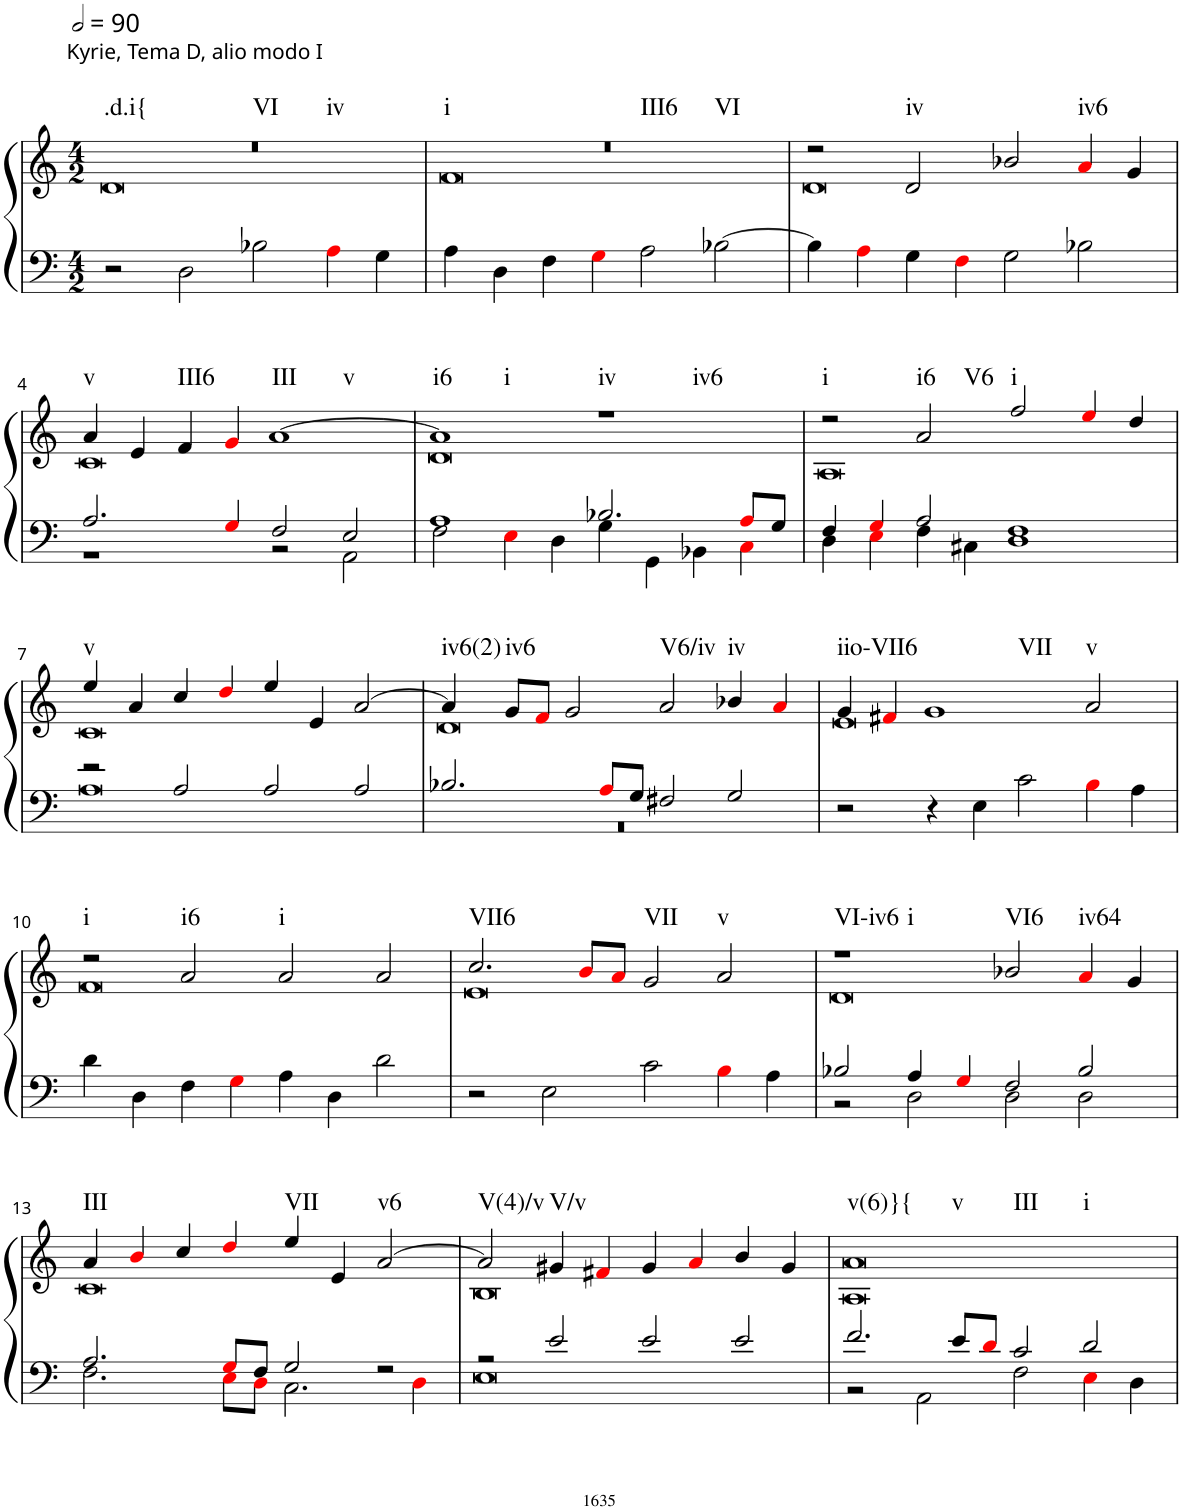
**kern	**kern	**harte
*part1	*part1	*part1
*staff2	*staff1	*
*I"Organ	*	*
*clefF4	*clefG2	*
*k[]	*k[]	*
*M4/2	*M4/2	*
*MM180	*MM180	*
=1	=1	=1
*	*^	*
!	!LO:TX:a:t=Kyrie, Tema D, alio modo I	!	!LO:H:n=1:kt=.d.i{
!	!	!	!LO:H:n=2:kt=VI
!	!	!	!LO:H:n=3:kt=iv
2r	0r	0d	N N N
2D\	.	.	.
2B-X\	.	.	.
4Ai\	.	.	.
4G\	.	.	.
=2	=2	=2	=2
!	!	!	!LO:H:n=1:kt=i
!	!	!	!LO:H:n=2:kt=III6
!	!	!	!LO:H:n=3:kt=VI
4A\	0r	0f	N N N
4D\	.	.	.
4F\	.	.	.
4Gi\	.	.	.
2A\	.	.	.
[2B-X\	.	.	.
=3	=3	=3	=3
4B-\]	2r	0d	.
4Ai\	.	.	.
!	!	!	!LO:H:kt=iv
4G\	2d/	.	N
4Fi\	.	.	.
2G\	2b-X/	.	.
!	!	!	!LO:H:kt=iv6
2B-X\	4ai/	.	N
.	4g/	.	.
!!LO:LB:g=z	!!
=4	=4	=4	=4
*^	*	*	*
!	!	!	!	!LO:H:kt=v
2.A/	1r	4a/	0c	N
.	.	4e/	.	.
!	!	!	!	!LO:H:kt=III6
.	.	4f/	.	N
4Gi/	.	4gi/	.	.
!	!	!	!	!LO:H:n=1:kt=III
!	!	!	!	!LO:H:n=2:kt=v
2F/	2r	[1a	.	N N
2E/	2AA\	.	.	.
=5	=5	=5	=5	=5
!	!	!	!	!LO:H:n=1:kt=i6
!	!	!	!	!LO:H:n=2:kt=i
1A	2F\	1a]	0d	N N
.	4Ei\	.	.	.
.	4D\	.	.	.
!	!	!	!	!LO:H:n=1:kt=iv
!	!	!	!	!LO:H:n=2:kt=iv6
2.B-X/	4G\	1r	.	N N
.	4GG\	.	.	.
.	4BB-X\	.	.	.
8Ai/L	4Ci\	.	.	.
8G/J	.	.	.	.
=6	=6	=6	=6	=6
!	!	!	!	!LO:H:kt=i
4F/	4D\	2r	0A	N
4Gi/	4Ei\	.	.	.
!	!	!	!	!LO:H:n=1:kt=i6
!	!	!	!	!LO:H:n=2:kt=V6
2A/	4F\	2a/	.	N N
.	4C#X\	.	.	.
!	!	!	!	!LO:H:kt=i
1F	1D	2ff/	.	N
.	.	4eei/	.	.
.	.	4dd/	.	.
!!LO:LB:g=z	!!
=7	=7	=7	=7	=7
!	!	!	!	!LO:H:kt=v
2r	0A	4ee/	0c	N
.	.	4a/	.	.
2A/	.	4cc/	.	.
.	.	4ddi/	.	.
2A/	.	4ee/	.	.
.	.	4e/	.	.
2A/	.	[2a/	.	.
=8	=8	=8	=8	=8
!	!	!	!	!LO:H:kt=iv6(2)
2.B-X/	0r	4a/]	0d	N
!	!	!	!	!LO:H:kt=iv6
.	.	8g/L	.	N
.	.	8fi/J	.	.
.	.	2g/	.	.
8Ai/L	.	.	.	.
8G/J	.	.	.	.
!	!	!	!	!LO:H:kt=V6/iv
2F#X/	.	2a/	.	N
!	!	!	!	!LO:H:kt=iv
2G/	.	4b-X/	.	N
.	.	4ai/	.	.
*v	*v	*	*	*
=9	=9	=9	=9
!	!	!	!LO:H:kt=iio-VII6
2r	4g/	0e	N
.	4f#Xi/	.	.
!	!	!	!LO:H:kt=VII
4r	1g	.	N
4E\	.	.	.
2c\	.	.	.
!	!	!	!LO:H:kt=v
4Bi\	2a/	.	N
4A\	.	.	.
!!LO:LB:g=z	!!
=10	=10	=10	=10
!	!	!	!LO:H:kt=i
4d\	2r	0f	N
4D\	.	.	.
!	!	!	!LO:H:kt=i6
4F\	2a/	.	N
4Gi\	.	.	.
!	!	!	!LO:H:kt=i
4A\	2a/	.	N
4D\	.	.	.
2d\	2a/	.	.
=11	=11	=11	=11
!	!	!	!LO:H:kt=VII6
2r	2.cc/	0e	N
2E\	.	.	.
.	8bi/L	.	.
.	8ai/J	.	.
!	!	!	!LO:H:kt=VII
2c\	2g/	.	N
!	!	!	!LO:H:kt=v
4Bi\	2a/	.	N
4A\	.	.	.
=12	=12	=12	=12
*^	*	*	*
!	!	!	!	!LO:H:n=1:kt=VI-iv6
!	!	!	!	!LO:H:n=2:kt=i
2B-X/	2r	1r	0d	N N
4A/	2D\	.	.	.
4Gi/	.	.	.	.
!	!	!	!	!LO:H:kt=VI6
2F/	2D\	2b-X/	.	N
!	!	!	!	!LO:H:kt=iv64
2B-/	2D\	4ai/	.	N
.	.	4g/	.	.
!!LO:LB:g=z	!!
=13	=13	=13	=13	=13
!	!	!	!	!LO:H:kt=III
2.A/	2.F\	4a/	0c	N
.	.	4bi/	.	.
.	.	4cc/	.	.
8Gi/L	8Ei\L	4ddi/	.	.
8F/J	8Di\J	.	.	.
!	!	!	!	!LO:H:kt=VII
2G/	2.C\	4ee/	.	N
.	.	4e/	.	.
!	!	!	!	!LO:H:kt=v6
2r	.	[2a/	.	N
.	4Di\	.	.	.
=14	=14	=14	=14	=14
!	!	!	!	!LO:H:kt=V(4)/v
2r	0E	2a/]	0B	N
!	!	!	!	!LO:H:kt=V/v
2e/	.	4g#X/	.	N
.	.	4f#Xi/	.	.
2e/	.	4g#/	.	.
.	.	4ai/	.	.
2e/	.	4b/	.	.
.	.	4g#/	.	.
=15	=15	=15	=15	=15
!	!	!	!	!LO:H:n=1:kt=v(6)}{
!	!	!	!	!LO:H:n=2:kt=v
!	!	!	!	!LO:H:n=3:kt=III
!	!	!	!	!LO:H:n=4:kt=i
2.f/	2r	0a	0A	N N N N
.	2AA\	.	.	.
8e/L	.	.	.	.
8di/J	.	.	.	.
2c/	2F\	.	.	.
2d/	4Ei\	.	.	.
.	4D\	.	.	.
*v	*v	*	*	*
*	*v	*v	*
=	=	=
*-	*-	*-
